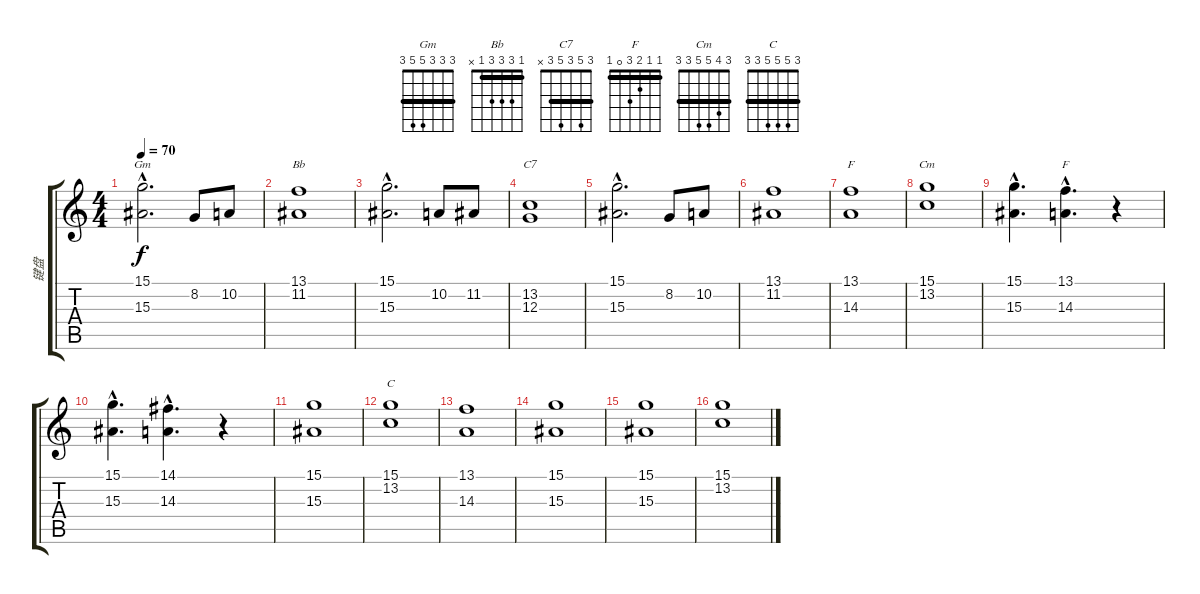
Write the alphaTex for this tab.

\track ("键盘" "键盘") {instrument stringensemble2}
\staff {score tabs}
\tuning (E4 B3 G3 D3 A2 E2) {hide}
\chord ("Gm" 3 3 3 5 5 3) {barre 3}
\chord ("Bb" 1 3 3 3 1 x) {barre 1}
\chord ("C7" 3 5 3 5 3 x) {barre 3}
\chord ("F" 1 1 2 3 3 1) {barre 1}
\chord ("Cm" 3 4 5 5 3 3) {barre 3}
\chord ("F" 1 1 2 3 0 1) {barre 1}
\chord ("C" 3 5 5 5 3 3) {barre 3}
\ts (4 4)
\tempo 70
\clef g2
\ks c
(15.1{hac} 15.3{hac}).2{d ch "Gm" dy f} 8.2.8 10.2.8 |
(13.1 11.2).1{ch "Bb"} |
(15.1{hac} 15.3{hac}).2{d} 10.2.8 11.2.8 |
(13.2 12.3).1{ch "C7"} |
(15.1{hac} 15.3{hac}).2{d} 8.2.8 10.2.8 |
(13.1 11.2).1 |
(13.1 14.3).1{ch "F"} |
(15.1 13.2).1{ch "Cm"} |
(15.1{hac} 15.3{hac}).4{d} (13.1{hac} 14.3{hac}).4{d ch "F"} r.4 |
(15.1{hac} 15.3{hac}).4{d} (14.1{hac} 14.3{hac}).4{d} r.4 |
(15.1 15.3).1 |
(15.1 13.2).1{ch "C"} |
(13.1 14.3).1 |
(15.1 15.3).1 |
(15.1 15.3).1 |
(15.1 13.2).1
